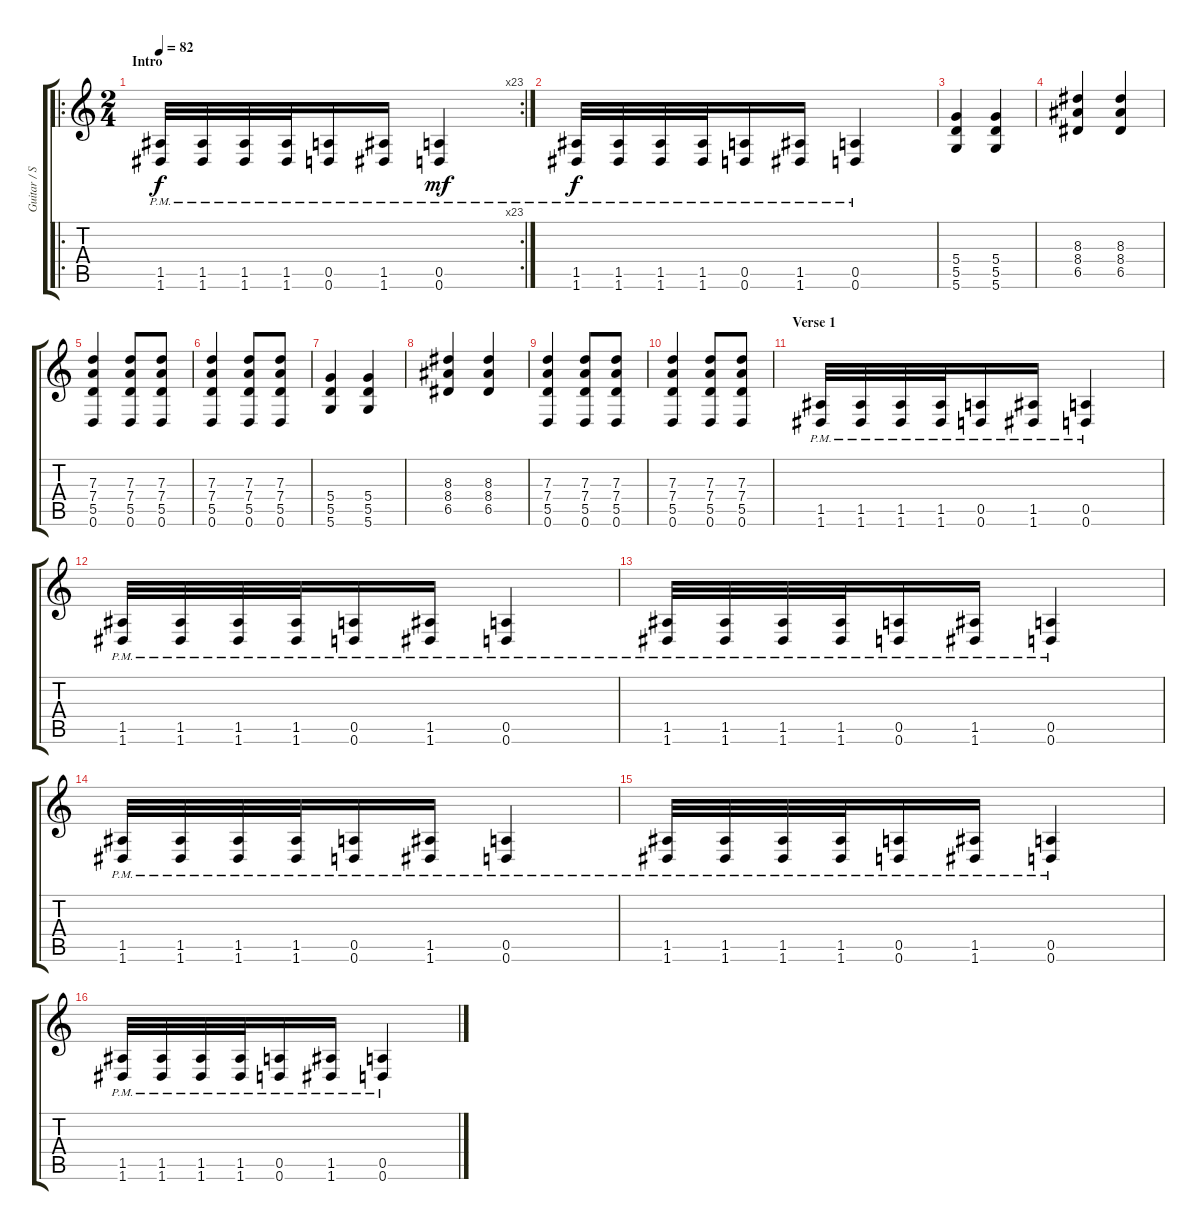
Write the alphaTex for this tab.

\track ("Guitar / Steph Carpenter" "Guitar / S") {instrument distortionguitar}
\staff {score tabs}
\tuning (E4 B3 G3 D3 A2 D2) {hide}
\ro
\rc 23
\ts (2 4)
\section ("" "Intro")
\tempo 82
\clef g2
\ks c
(1.5{pm} 1.6{pm}).32{dy f volume 16 instrument overdrivenguitar} (1.5{pm} 1.6{pm}).32 (1.5{pm} 1.6{pm}).32 (1.5{pm} 1.6{pm}).32 (0.5{pm} 0.6{pm}).16 (1.5{pm} 1.6{pm}).16 (0.5{pm} 0.6{pm}).4{dy mf} |
(1.5{pm} 1.6{pm}).32{dy f} (1.5{pm} 1.6{pm}).32 (1.5{pm} 1.6{pm}).32 (1.5{pm} 1.6{pm}).32 (0.5{pm} 0.6{pm}).16 (1.5{pm} 1.6{pm}).16 (0.5{pm} 0.6{pm}).4 |
(5.4 5.5 5.6).4{volume 13 instrument distortionguitar} (5.4 5.5 5.6).4 |
(8.3 8.4 6.5).4 (8.3 8.4 6.5).4 |
(7.3 7.4 5.5 0.6).4 (7.3 7.4 5.5 0.6).8 (7.3 7.4 5.5 0.6).8 |
(7.3 7.4 5.5 0.6).4 (7.3 7.4 5.5 0.6).8 (7.3 7.4 5.5 0.6).8 |
(5.4 5.5 5.6).4 (5.4 5.5 5.6).4 |
(8.3 8.4 6.5).4 (8.3 8.4 6.5).4 |
(7.3 7.4 5.5 0.6).4 (7.3 7.4 5.5 0.6).8 (7.3 7.4 5.5 0.6).8 |
(7.3 7.4 5.5 0.6).4 (7.3 7.4 5.5 0.6).8 (7.3 7.4 5.5 0.6).8 |
\section ("" "Verse 1")
(1.5{pm} 1.6{pm}).32{volume 16 instrument overdrivenguitar} (1.5{pm} 1.6{pm}).32 (1.5{pm} 1.6{pm}).32 (1.5{pm} 1.6{pm}).32 (0.5{pm} 0.6{pm}).16 (1.5{pm} 1.6{pm}).16 (0.5{pm} 0.6{pm}).4 |
(1.5{pm} 1.6{pm}).32 (1.5{pm} 1.6{pm}).32 (1.5{pm} 1.6{pm}).32 (1.5{pm} 1.6{pm}).32 (0.5{pm} 0.6{pm}).16 (1.5{pm} 1.6{pm}).16 (0.5{pm} 0.6{pm}).4 |
(1.5{pm} 1.6{pm}).32 (1.5{pm} 1.6{pm}).32 (1.5{pm} 1.6{pm}).32 (1.5{pm} 1.6{pm}).32 (0.5{pm} 0.6{pm}).16 (1.5{pm} 1.6{pm}).16 (0.5{pm} 0.6{pm}).4 |
(1.5{pm} 1.6{pm}).32 (1.5{pm} 1.6{pm}).32 (1.5{pm} 1.6{pm}).32 (1.5{pm} 1.6{pm}).32 (0.5{pm} 0.6{pm}).16 (1.5{pm} 1.6{pm}).16 (0.5{pm} 0.6{pm}).4 |
(1.5{pm} 1.6{pm}).32 (1.5{pm} 1.6{pm}).32 (1.5{pm} 1.6{pm}).32 (1.5{pm} 1.6{pm}).32 (0.5{pm} 0.6{pm}).16 (1.5{pm} 1.6{pm}).16 (0.5{pm} 0.6{pm}).4 |
(1.5{pm} 1.6{pm}).32 (1.5{pm} 1.6{pm}).32 (1.5{pm} 1.6{pm}).32 (1.5{pm} 1.6{pm}).32 (0.5{pm} 0.6{pm}).16 (1.5{pm} 1.6{pm}).16 (0.5{pm} 0.6{pm}).4
